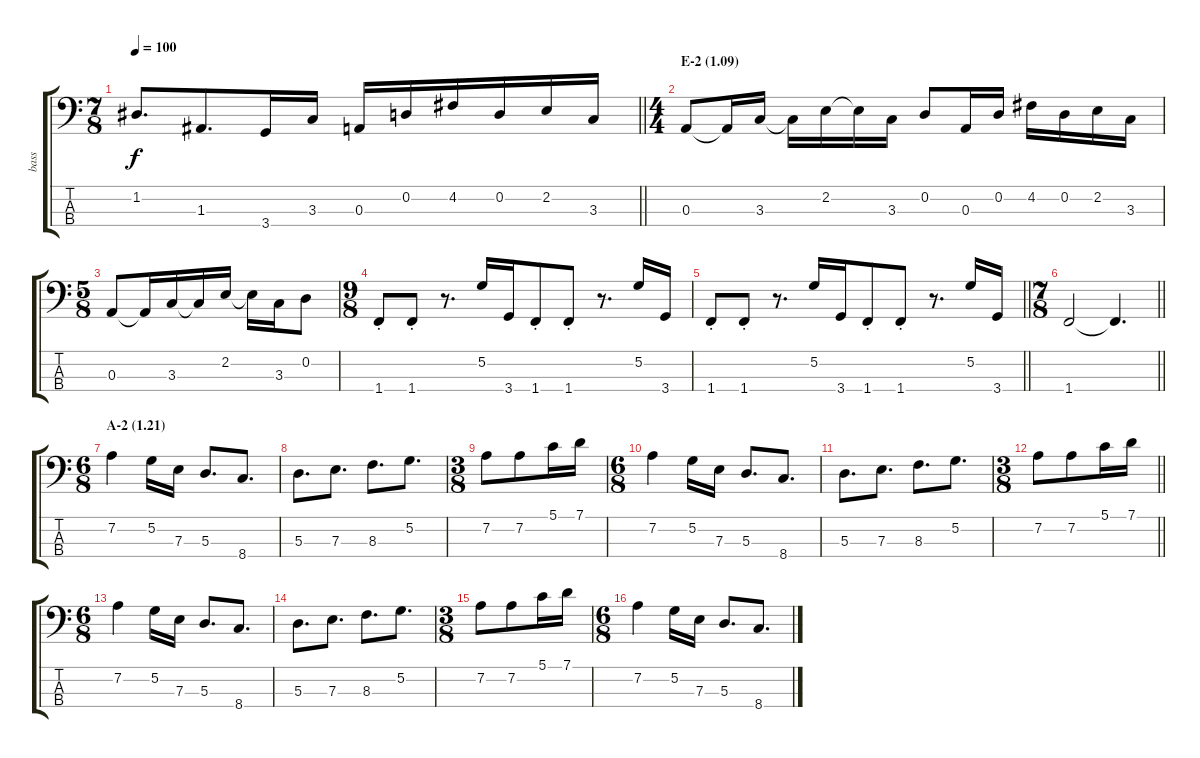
\track ("bass" "bass") {instrument electricbasspick}
\staff {score tabs}
\tuning (G2 D2 A1 E1) {hide}
\ts (7 8)
\tempo 100
\clef f4
\barLineRight lightlight
\ks c
1.2.8{d dy f} 1.3.8{d} 3.4.16 3.3.16 0.3.16 0.2.16 4.2.16 0.2.16 2.2.16 3.3.16 |
\ts (4 4)
\section ("" "E-2 (1.09)")
0.3.8 0.3{t}.16 3.3.16 3.3{t}.16 2.2.16 2.2{t}.16 3.3.16 0.2.8 0.3.16 0.2.16 4.2.16 0.2.16 2.2.16 3.3.16 |
\ts (5 8)
0.3.8 0.3{t}.16 3.3.16 3.3{t}.16 2.2.16 2.2{t}.16 3.3.16 0.2.8 |
\ts (9 8)
1.4{st}.8 1.4{st}.8 r.8{d} 5.2.16 3.4.16 1.4{st}.8 1.4{st}.8 r.8{d} 5.2.16 3.4.16 |
\barLineRight lightlight
1.4{st}.8 1.4{st}.8 r.8{d} 5.2.16 3.4.16 1.4{st}.8 1.4{st}.8 r.8{d} 5.2.16 3.4.16 |
\ts (7 8)
\barLineRight lightlight
1.4.2 1.4{t}.4{d} |
\ts (6 8)
\section ("" "A-2 (1.21)")
7.2.4 5.2.16 7.3.16 5.3.8{d} 8.4.8{d} |
5.3.8{d} 7.3.8{d} 8.3.8{d} 5.2.8{d} |
\ts (3 8)
7.2.8 7.2.8 5.1.16 7.1.16 |
\ts (6 8)
7.2.4 5.2.16 7.3.16 5.3.8{d} 8.4.8{d} |
5.3.8{d} 7.3.8{d} 8.3.8{d} 5.2.8{d} |
\ts (3 8)
\barLineRight lightlight
7.2.8 7.2.8 5.1.16 7.1.16 |
\ts (6 8)
7.2.4 5.2.16 7.3.16 5.3.8{d} 8.4.8{d} |
5.3.8{d} 7.3.8{d} 8.3.8{d} 5.2.8{d} |
\ts (3 8)
7.2.8 7.2.8 5.1.16 7.1.16 |
\ts (6 8)
7.2.4 5.2.16 7.3.16 5.3.8{d} 8.4.8{d}
